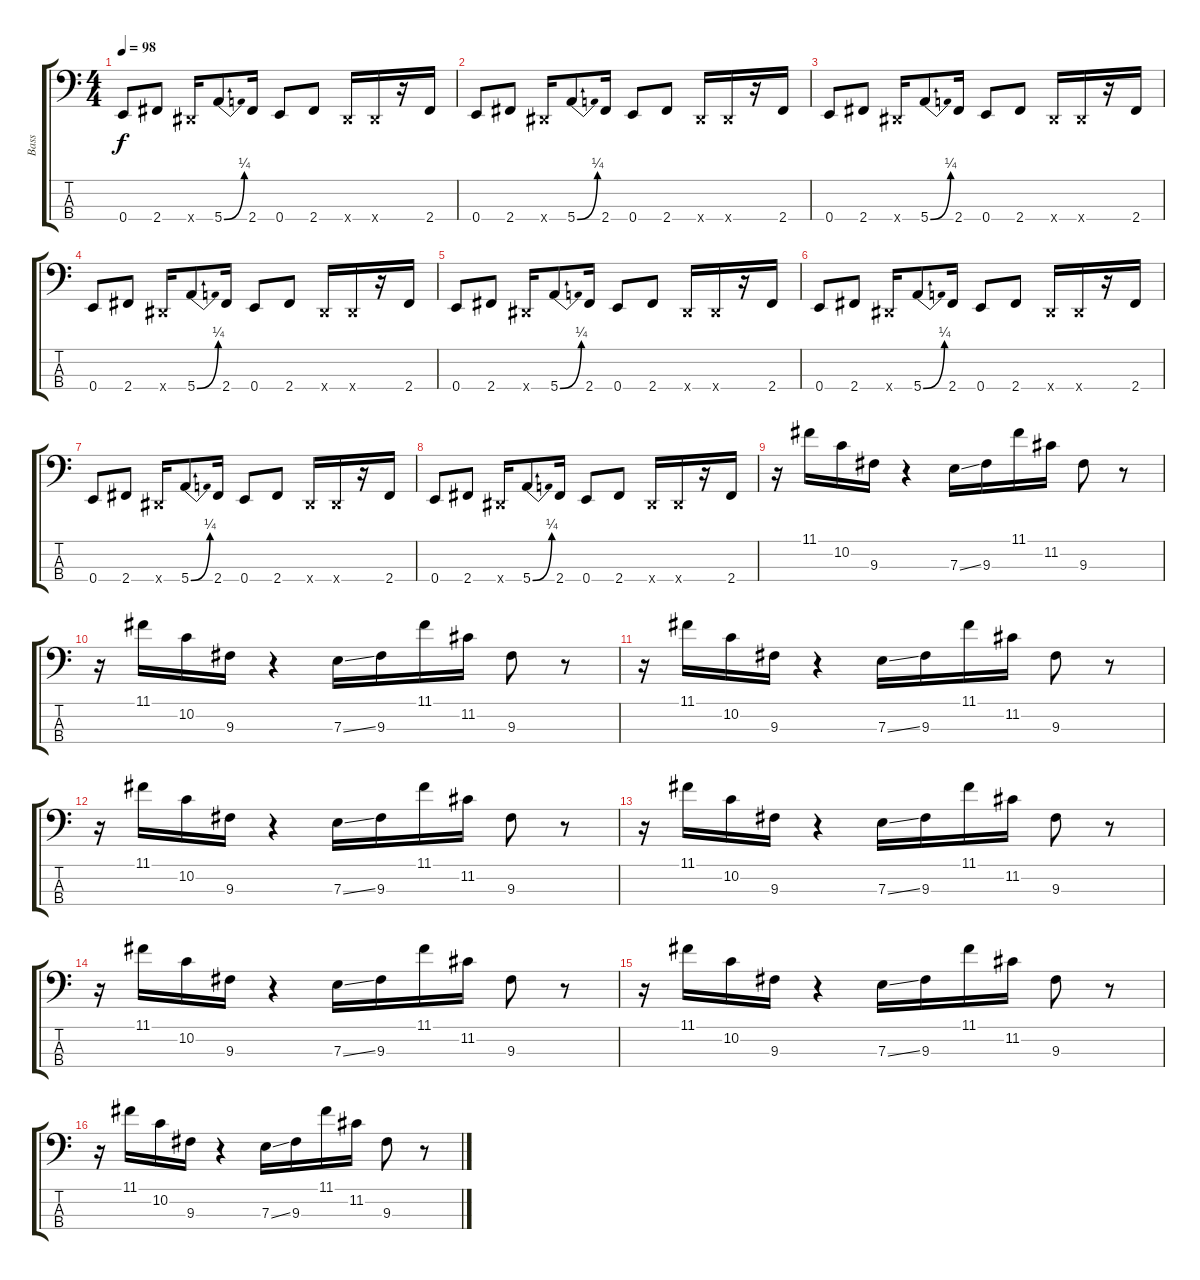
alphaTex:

\track ("Bass" "Bass") {instrument electricbassfinger}
\staff {score tabs}
\tuning (G2 D2 A1 E1) {hide}
\ts (4 4)
\tempo 98
\clef f4
\ks c
0.4.8{dy f} 2.4.8 -1.4{x}.16 5.4{be (bend 0 0 60 1)}.8 2.4.16 0.4.8 2.4.8 -1.4{x}.16 -1.4{x}.16 r.16 2.4.16 |
0.4.8 2.4.8 -1.4{x}.16 5.4{be (bend 0 0 60 1)}.8 2.4.16 0.4.8 2.4.8 -1.4{x}.16 -1.4{x}.16 r.16 2.4.16 |
0.4.8 2.4.8 -1.4{x}.16 5.4{be (bend 0 0 60 1)}.8 2.4.16 0.4.8 2.4.8 -1.4{x}.16 -1.4{x}.16 r.16 2.4.16 |
0.4.8 2.4.8 -1.4{x}.16 5.4{be (bend 0 0 60 1)}.8 2.4.16 0.4.8 2.4.8 -1.4{x}.16 -1.4{x}.16 r.16 2.4.16 |
0.4.8 2.4.8 -1.4{x}.16 5.4{be (bend 0 0 60 1)}.8 2.4.16 0.4.8 2.4.8 -1.4{x}.16 -1.4{x}.16 r.16 2.4.16 |
0.4.8 2.4.8 -1.4{x}.16 5.4{be (bend 0 0 60 1)}.8 2.4.16 0.4.8 2.4.8 -1.4{x}.16 -1.4{x}.16 r.16 2.4.16 |
0.4.8 2.4.8 -1.4{x}.16 5.4{be (bend 0 0 60 1)}.8 2.4.16 0.4.8 2.4.8 -1.4{x}.16 -1.4{x}.16 r.16 2.4.16 |
0.4.8 2.4.8 -1.4{x}.16 5.4{be (bend 0 0 60 1)}.8 2.4.16 0.4.8 2.4.8 -1.4{x}.16 -1.4{x}.16 r.16 2.4.16 |
r.16 11.1.16 10.2.16 9.3.16 r.4 7.3{ss}.16 9.3.16 11.1.16 11.2.16 9.3.8 r.8 |
r.16 11.1.16 10.2.16 9.3.16 r.4 7.3{ss}.16 9.3.16 11.1.16 11.2.16 9.3.8 r.8 |
r.16 11.1.16 10.2.16 9.3.16 r.4 7.3{ss}.16 9.3.16 11.1.16 11.2.16 9.3.8 r.8 |
r.16 11.1.16 10.2.16 9.3.16 r.4 7.3{ss}.16 9.3.16 11.1.16 11.2.16 9.3.8 r.8 |
r.16 11.1.16 10.2.16 9.3.16 r.4 7.3{ss}.16 9.3.16 11.1.16 11.2.16 9.3.8 r.8 |
r.16 11.1.16 10.2.16 9.3.16 r.4 7.3{ss}.16 9.3.16 11.1.16 11.2.16 9.3.8 r.8 |
r.16 11.1.16 10.2.16 9.3.16 r.4 7.3{ss}.16 9.3.16 11.1.16 11.2.16 9.3.8 r.8 |
r.16 11.1.16 10.2.16 9.3.16 r.4 7.3{ss}.16 9.3.16 11.1.16 11.2.16 9.3.8 r.8
